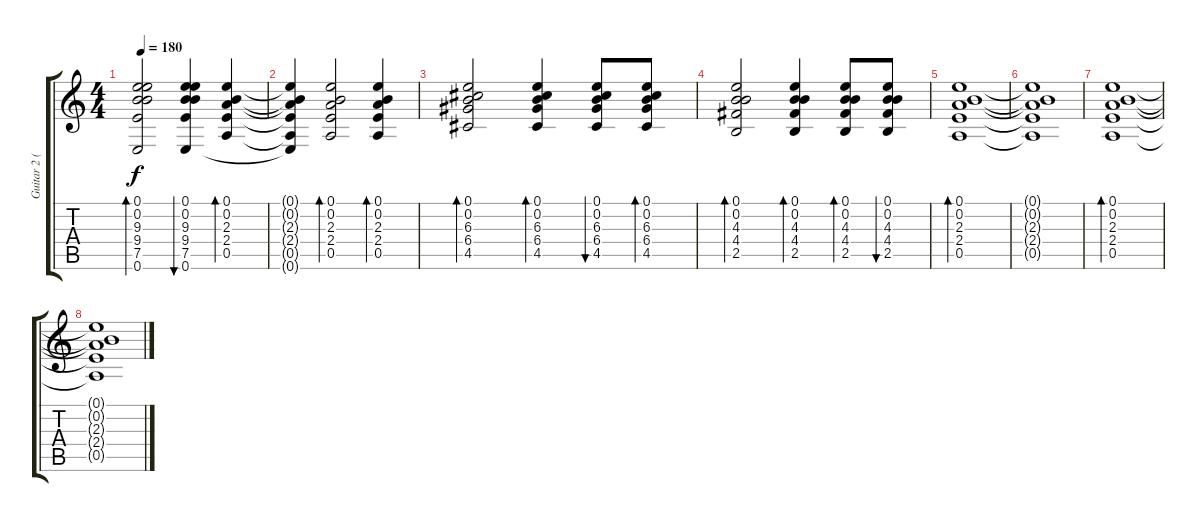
\track ("Guitar 2 (Kenny)" "Guitar 2 (") {instrument acousticguitarsteel}
\staff {score tabs}
\tuning (E4 B3 G3 D3 A2 E2) {hide}
\ts (4 4)
\tempo 180
\clef g2
\ks c
(0.1 0.2 9.3 9.4 7.5 0.6).2{bd 120 dy f} (0.1 0.2 9.3 9.4 7.5 0.6).4{bu 120} (0.1 0.2 2.3 2.4 0.5).4{bd 120} |
(0.1{t} 0.2{t} 2.3{t} 2.4{t} 0.5{t} 0.6{t}).4 (0.1 0.2 2.3 2.4 0.5).2{bd 120} (0.1 0.2 2.3 2.4 0.5).4{bd 120} |
(0.1 0.2 6.3 6.4 4.5).2{bd 120} (0.1 0.2 6.3 6.4 4.5).4{bd 120} (0.1 0.2 6.3 6.4 4.5).8{bu 120} (0.1 0.2 6.3 6.4 4.5).8{bd 120} |
(0.1 0.2 4.3 4.4 2.5).2{bd 120} (0.1 0.2 4.3 4.4 2.5).4{bd 120} (0.1 0.2 4.3 4.4 2.5).8{bd 120} (0.1 0.2 4.3 4.4 2.5).8{bu 120} |
(0.1 0.2 2.3 2.4 0.5).1{bd 120} |
(0.1{t} 0.2{t} 2.3{t} 2.4{t} 0.5{t}).1 |
(0.1 0.2 2.3 2.4 0.5).1{bd 480} |
(0.1{t} 0.2{t} 2.3{t} 2.4{t} 0.5{t}).1
